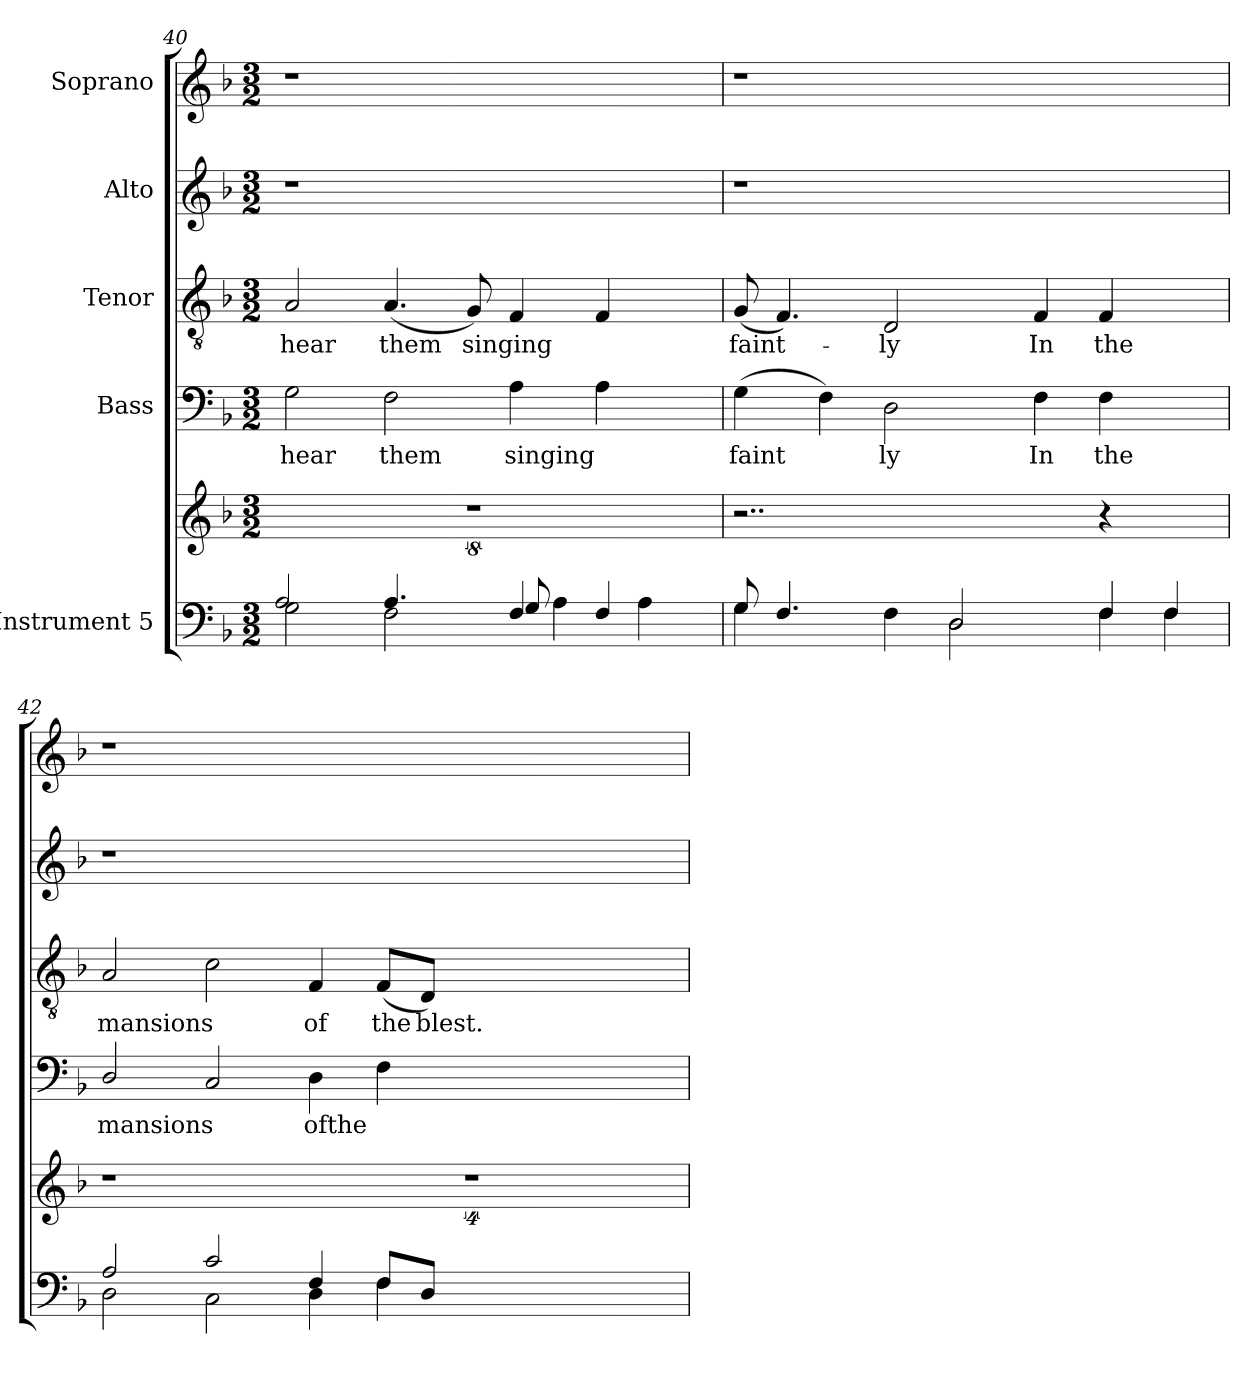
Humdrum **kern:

**kern	**kern	**kern	**text	**kern	**text	**kern	**kern
*part5	*part5	*part4	*part4	*part3	*part3	*part2	*part1
*staff6	*staff5	*staff4	*staff4	*staff3	*staff3	*staff2	*staff1
*I"Instrument 5	*	*I"Bass	*	*I"Tenor	*	*I"Alto	*I"Soprano
*clefF4	*clefG2	*clefF4	*	*clefGv2	*	*clefG2	*clefG2
*k[b-]	*k[b-]	*k[b-]	*	*k[b-]	*	*k[b-]	*k[b-]
*F:	*F:	*F:	*	*F:	*	*F:	*F:
*M3/2	*M3/2	*M3/2	*	*M3/2	*	*M3/2	*M3/2
=40	=40	=40	=40	=40	=40	=40	=40
*^	*	*	*	*	*	*	*
!	!	!	!	!LO:LY:b:cj	!	!LO:LY:b:cj	!LO:N:vis=1	!LO:N:vis=1
2G\	2A/	2..ryy	2G\	hear	2A/	hear	1.r	1.r
!	!	!	!	!LO:LY:b:cj	!	!LO:LY:b	!	!
4.A/	2F\	.	2F\	them	(<4.A/	them	.	.
!	!	!	!	!	!	!LO:LY:b	!	!
8ryy	.	8%5r	.	.	8G/)	singing	.	.
!	!	!	!	!LO:LY:b:cj	!	!	!	!
4F/	8G/	.	4A\	singing	4F/	.	.	.
.	4A\	.	.	.	.	.	.	.
4F/	.	.	4A\	.	4F/	.	.	.
.	4A\	.	.	.	.	.	.	.
8ryy	.	8ryy	8ryy	.	8ryy	.	8ryy	8ryy
=41	=41	=41	=41	=41	=41	=41	=41	=41
!	!	!	!	!LO:LY:b	!	!LO:LY:b	!LO:N:vis=1	!LO:N:vis=1
4G\	8G/	2..r	(>4G\	faint	(<8G/	faint-	1.r	1.r
.	4.F/	.	.	.	4.F/)	.	.	.
2ryy	.	.	4F\)	.	.	.	.	.
!	!	!	!	!LO:LY:b:cj	!	!LO:LY:b:cj	!	!
.	4F\	.	2D\	ly	2D/	-ly	.	.
2D/	2D\	.	.	.	.	.	.	.
.	.	4.ryy	.	.	.	.	.	.
!	!	!	!	!LO:LY:b:cj	!	!LO:LY:b:cj	!	!
.	.	.	4F\	In	4F/	In	.	.
!	!	!	!	!LO:LY:b:cj	!	!LO:LY:b:cj	!	!
4F/	4F\	4r	4F\	the	4F/	the	.	.
4F/	4F\	4ryy	4ryy	.	4ryy	.	4ryy	4ryy
=42	=42	=42	=42	=42	=42	=42	=42	=42
!	!	!LO:N:vis=1	!	!LO:LY:b	!	!LO:LY:b	!LO:N:vis=1	!LO:N:vis=1
2D\	2A/	1.r	2D/	mansions	2A/	mansions	1.r	1.r
2C\	2c/	.	2C/	.	2c\	.	.	.
!	!	!	!	!LO:LY:b	!	!LO:LY:b:cj	!	!
4D\	4F/	.	4D\	ofthe	4F/	of	.	.
!	!	!	!	!	!	!LO:LY:b	!	!
8F/L	4F\	.	4F\	.	(<8F/L	the	.	.
!	!	!	!	!	!	!LO:LY:b	!	!
8D/J	.	.	.	.	8D/J)	blest.	.	.
1ryy	1ryy	4%5r	1ryy	.	1ryy	.	1ryy	1ryy
4ryy	4ryy	.	4ryy	.	4ryy	.	4ryy	4ryy
*v	*v	*	*	*	*	*	*	*
=	=	=	=	=	=	=	=
*-	*-	*-	*-	*-	*-	*-	*-
